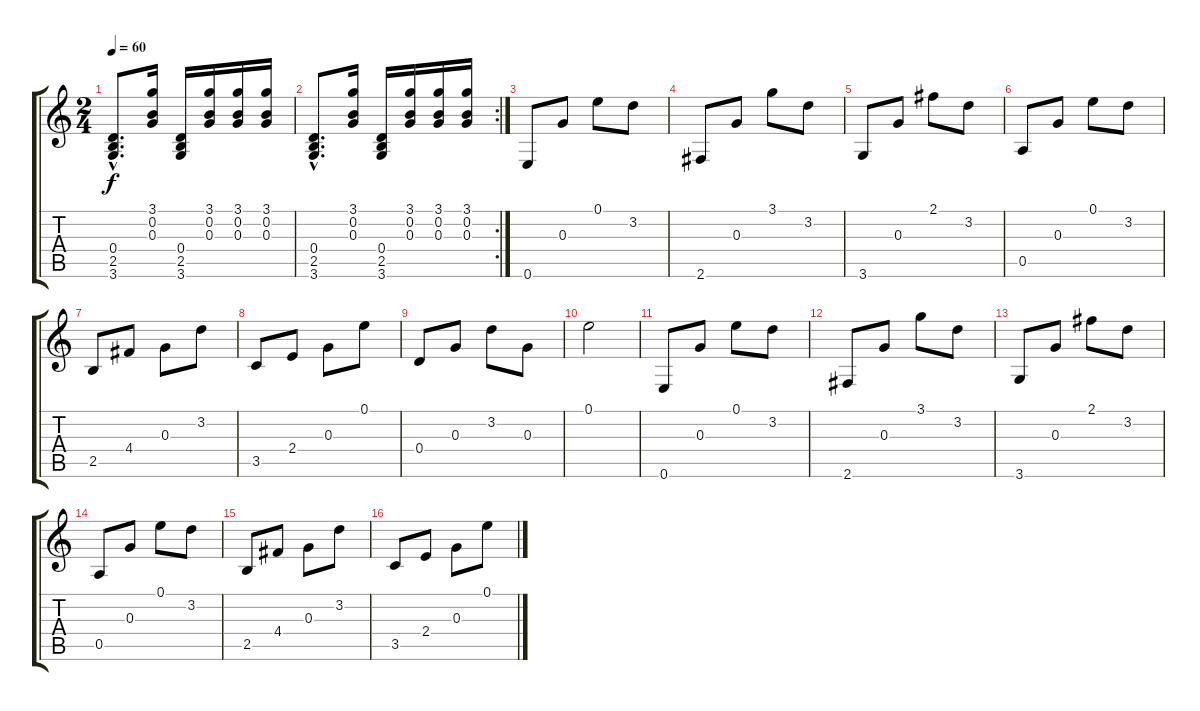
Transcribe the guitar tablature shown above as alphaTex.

\track "" {instrument acousticguitarsteel}
\staff {score tabs}
\tuning (E4 B3 G3 D3 A2 E2) {hide}
\ts (2 4)
\tempo 60
\clef g2
\ks c
(0.4{hac} 2.5{hac} 3.6{hac}).8{d dy f} (3.1 0.2 0.3).16 (0.4 2.5 3.6).16 (3.1 0.2 0.3).16 (3.1 0.2 0.3).16 (3.1 0.2 0.3).16 |
\rc 2
(0.4{hac} 2.5{hac} 3.6{hac}).8{d} (3.1 0.2 0.3).16 (0.4 2.5 3.6).16 (3.1 0.2 0.3).16 (3.1 0.2 0.3).16 (3.1 0.2 0.3).16 |
0.6.8 0.3.8 0.1.8 3.2.8 |
2.6.8 0.3.8 3.1.8 3.2.8 |
3.6.8 0.3.8 2.1.8 3.2.8 |
0.5.8 0.3.8 0.1.8 3.2.8 |
2.5.8 4.4.8 0.3.8 3.2.8 |
3.5.8 2.4.8 0.3.8 0.1.8 |
0.4.8 0.3.8 3.2.8 0.3.8 |
0.1.2 |
0.6.8 0.3.8 0.1.8 3.2.8 |
2.6.8 0.3.8 3.1.8 3.2.8 |
3.6.8 0.3.8 2.1.8 3.2.8 |
0.5.8 0.3.8 0.1.8 3.2.8 |
2.5.8 4.4.8 0.3.8 3.2.8 |
3.5.8 2.4.8 0.3.8 0.1.8
